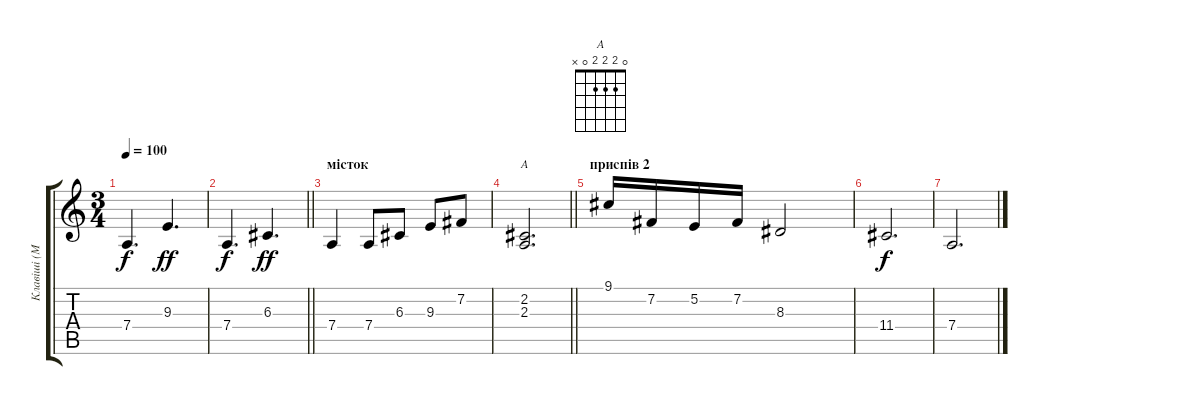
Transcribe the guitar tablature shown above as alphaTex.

\track ("Клавіші (Мозіль)" "Клавіші (М") {instrument drawbarorgan}
\staff {score tabs}
\tuning (E4 B3 G3 D3 A2 E2) {hide}
\chord ("A" 0 2 2 2 0 x)
\ts (3 4)
\tempo 100
\clef g2
\ks c
7.4.4{d dy f} 9.3.4{d dy ff} |
\barLineRight lightlight
7.4.4{d dy f} 6.3.4{d dy ff} |
\section ("" "місток")
7.4.4 7.4.8 6.3.8 9.3.8 7.2.8 |
\barLineRight lightlight
(2.2 2.3).2{d ch "A"} |
\section ("" "приспів 2")
9.1.16{instrument tangoaccordion} 7.2.16 5.2.16 7.2.16 8.3.2 |
11.4.2{d dy f} |
7.4.2{d}
